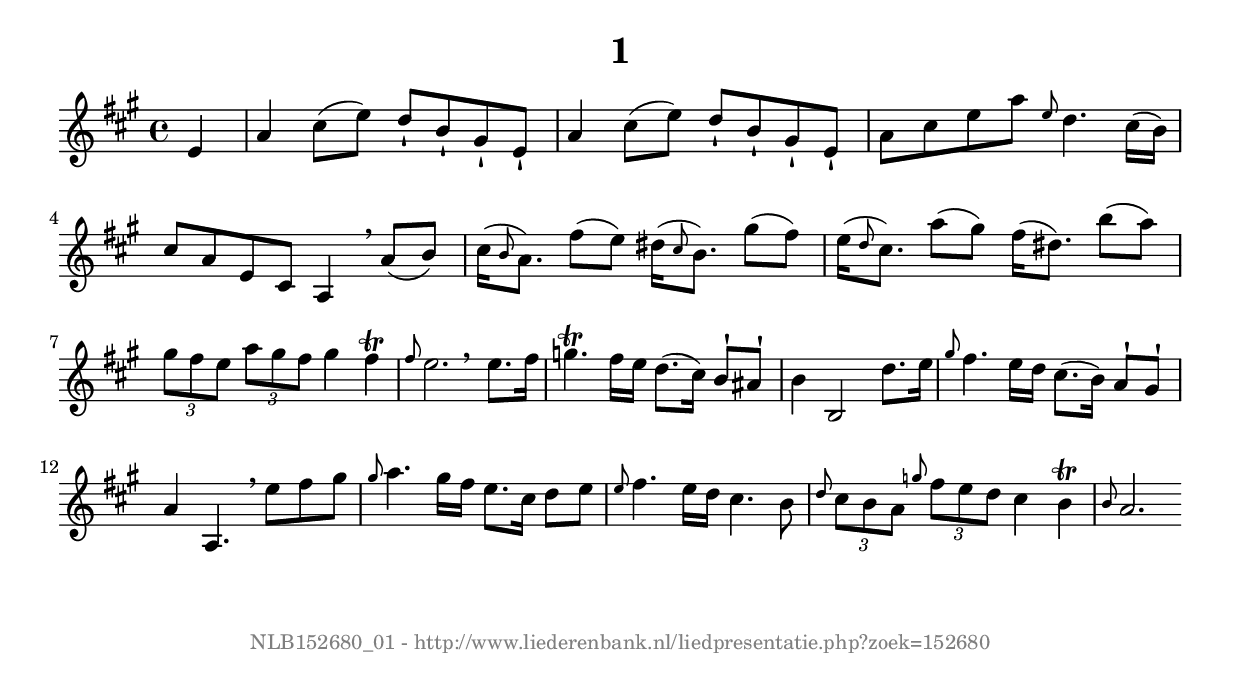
%
% produced by wce2krn 1.64 (7 June 2014)
%
\version"2.16"
#(append! paper-alist '(("long" . (cons (* 210 mm) (* 2000 mm)))))
#(set-default-paper-size "long")
sb = {\breathe}
mBreak = {\breathe }
bBreak = {\breathe }
x = {\once\override NoteHead #'style = #'cross }
gl=\glissando
itime={\override Staff.TimeSignature #'stencil = ##f }
ficta = {\once\set suggestAccidentals = ##t}
fine = {\once\override Score.RehearsalMark #'self-alignment-X = #1 \mark \markup {\italic{Fine}}}
dc = {\once\override Score.RehearsalMark #'self-alignment-X = #1 \mark \markup {\italic{D.C.}}}
dcf = {\once\override Score.RehearsalMark #'self-alignment-X = #1 \mark \markup {\italic{D.C. al Fine}}}
dcc = {\once\override Score.RehearsalMark #'self-alignment-X = #1 \mark \markup {\italic{D.C. al Coda}}}
ds = {\once\override Score.RehearsalMark #'self-alignment-X = #1 \mark \markup {\italic{D.S.}}}
dsf = {\once\override Score.RehearsalMark #'self-alignment-X = #1 \mark \markup {\italic{D.S. al Fine}}}
dsc = {\once\override Score.RehearsalMark #'self-alignment-X = #1 \mark \markup {\italic{D.S. al Coda}}}
pv = {\set Score.repeatCommands = #'((volta "1"))}
sv = {\set Score.repeatCommands = #'((volta "2"))}
tv = {\set Score.repeatCommands = #'((volta "3"))}
qv = {\set Score.repeatCommands = #'((volta "4"))}
xv = {\set Score.repeatCommands = #'((volta #f))}
\header{ tagline = ""
title = "1"
}
\score {{
\key a \major
\relative g'
{
\set melismaBusyProperties = #'()
\partial 32*8
\time 4/4
\tempo 4=120
\override Score.MetronomeMark #'transparent = ##t
\override Score.RehearsalMark #'break-visibility = #(vector #t #t #f)
e4 a cis8( e) d_\staccatissimo b_\staccatissimo gis_\staccatissimo e_\staccatissimo a4 cis8( e) d_\staccatissimo b_\staccatissimo gis_\staccatissimo e_\staccatissimo a cis e a \grace { e } d4. cis16( b) cis8 a e cis a4 \mBreak
a'8( b) cis16( \grace { b8 } a8.) fis'8( e) dis16( \grace { cis8 } b8.) gis'8( fis) e16( \grace { d8 } cis8.) a'8( gis) fis16( dis8.) b'8( a) \times 2/3 { gis fis e } \times 2/3 { a gis fis } gis4 fis^\trill \grace { fis8 } e2. \bar ":|:" \bBreak
e8. fis16 g4.^\trill fis16 e d8.( cis16) b8^\staccatissimo ais^\staccatissimo b4 b,2 d'8. e16 \grace { gis8 } fis4. e16 d cis8.( b16) a8^\staccatissimo gis^\staccatissimo a4 a,4. \mBreak
e''8 fis gis \grace { gis8 } a4. gis16 fis e8. cis16 d8 e \grace { e8 } fis4. e16 d cis4. b8 \grace { d } \times 2/3 { cis b a } \grace { g'8 } \times 2/3 { fis e d } cis4 b^\trill \grace { b8 } a2. \bar ":|"
 }}
 \midi { }
 \layout {
            indent = 0.0\cm
}
}
\markup { \vspace #0 } \markup { \with-color #grey \fill-line { \center-column { \smaller "NLB152680_01 - http://www.liederenbank.nl/liedpresentatie.php?zoek=152680" } } }
